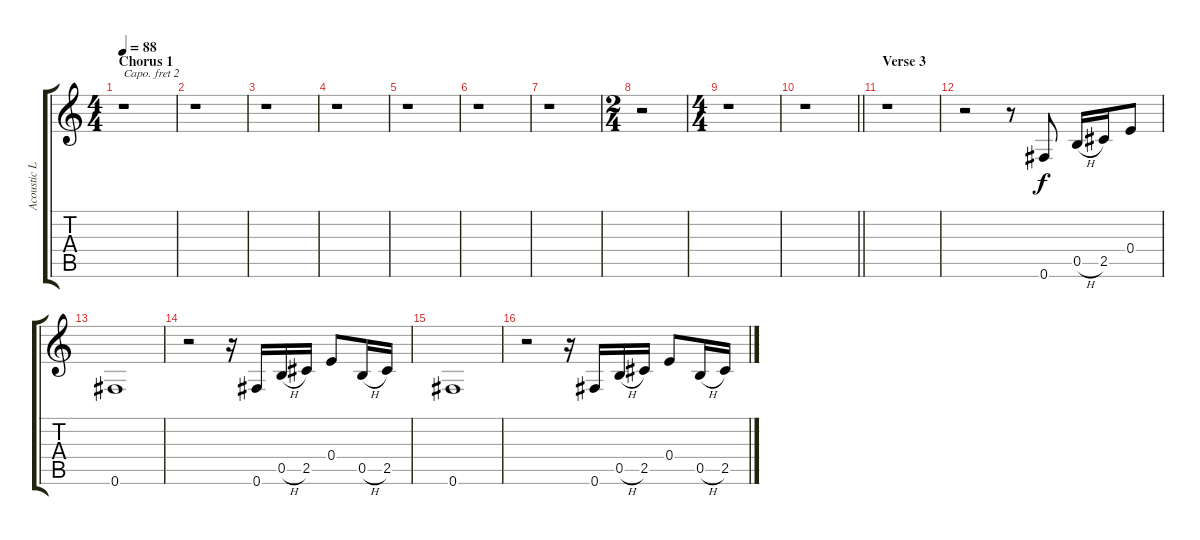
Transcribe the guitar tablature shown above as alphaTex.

\track ("Acoustic Lead Guitar" "Acoustic L") {instrument acousticguitarsteel}
\staff {score tabs}
\capo 2
\tuning (E4 B3 G3 D3 A2 E2) {hide}
\ts (4 4)
\section ("" "Chorus 1")
\tempo 88
\clef g2
\ks c
r.1{dy f} |
r.1 |
r.1 |
r.1 |
r.1 |
r.1 |
r.1 |
\ts (2 4)
r.2 |
\ts (4 4)
r.1 |
\barLineRight lightlight
r.1 |
\section ("" "Verse 3")
r.1 |
r.2 r.8 0.6.8 0.5{h}.16 2.5.16 0.4.8 |
0.6.1 |
r.2 r.16 0.6.16 0.5{h}.16 2.5.16 0.4.8 0.5{h}.16 2.5.16 |
0.6.1 |
r.2 r.16 0.6.16 0.5{h}.16 2.5.16 0.4.8 0.5{h}.16 2.5.16
